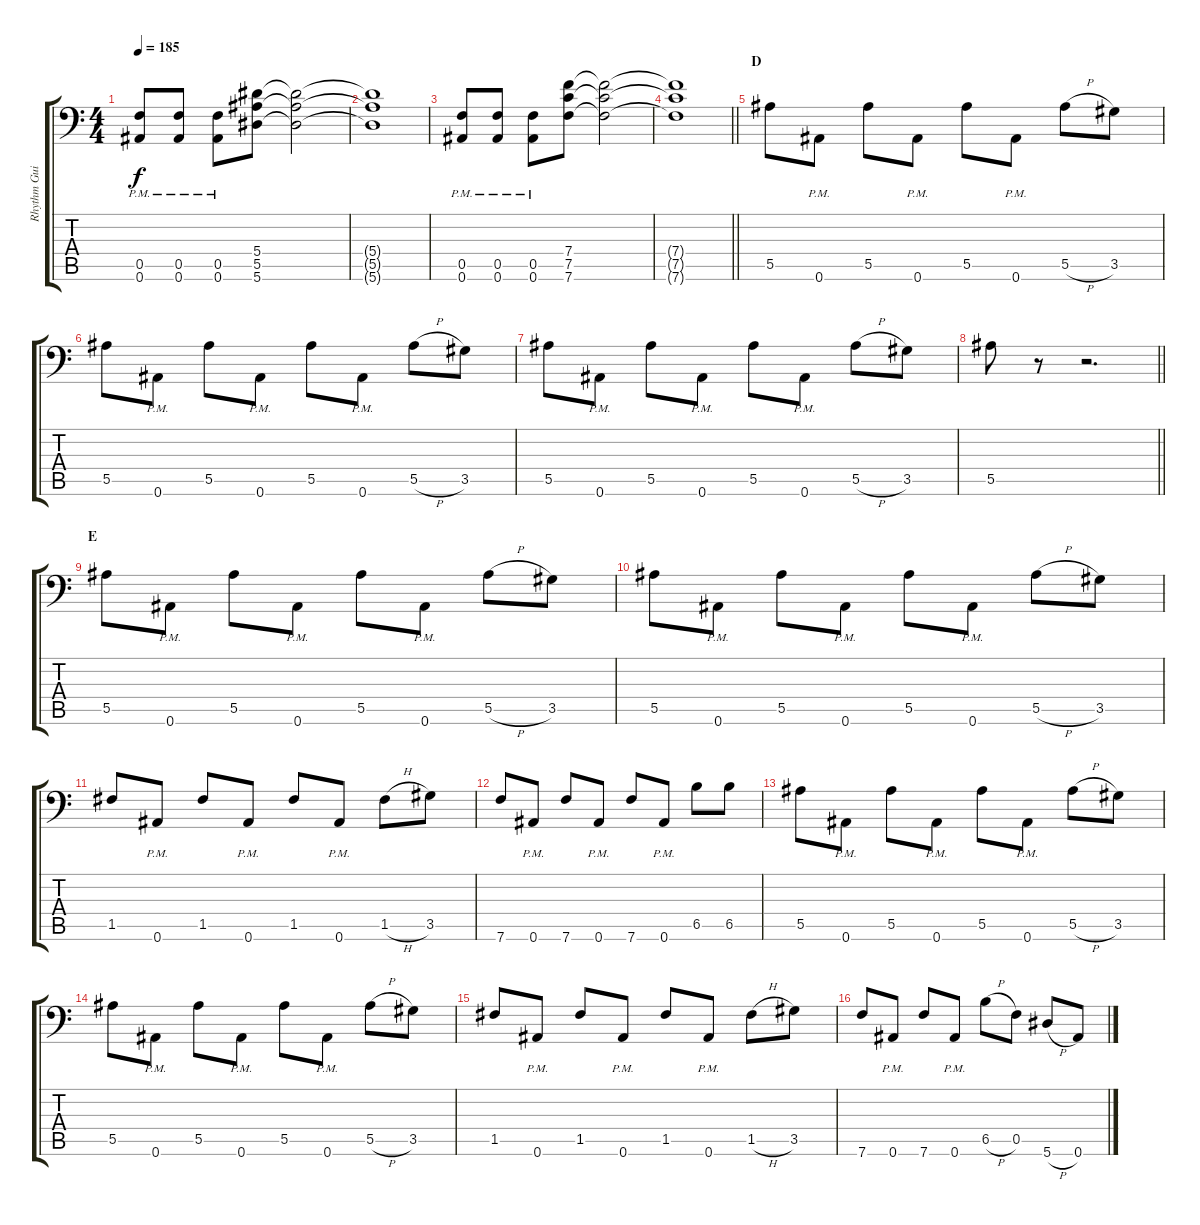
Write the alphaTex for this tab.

\track ("Rhythm Guitar: Chris Di Carlo" "Rhythm Gui") {instrument distortionguitar}
\staff {score tabs}
\tuning (C4 G3 Eb3 Bb2 F2 Bb1) {hide}
\ts (4 4)
\tempo 185
\clef f4
\ks c
(0.5{pm} 0.6{pm}).8{dy f} (0.5{pm} 0.6{pm}).8 (0.5{pm} 0.6{pm}).8 (5.4 5.5 5.6).8 (5.4{t} 5.5{t} 5.6{t}).2 |
(5.4{t} 5.5{t} 5.6{t}).1 |
(0.5{pm} 0.6{pm}).8 (0.5{pm} 0.6{pm}).8 (0.5{pm} 0.6{pm}).8 (7.4 7.5 7.6).8 (7.4{t} 7.5{t} 7.6{t}).2 |
\barLineRight lightlight
(7.4{t} 7.5{t} 7.6{t}).1 |
\section ("" "D")
5.5.8 0.6{pm}.8 5.5.8 0.6{pm}.8 5.5.8 0.6{pm}.8 5.5{h}.8 3.5.8 |
5.5.8 0.6{pm}.8 5.5.8 0.6{pm}.8 5.5.8 0.6{pm}.8 5.5{h}.8 3.5.8 |
5.5.8 0.6{pm}.8 5.5.8 0.6{pm}.8 5.5.8 0.6{pm}.8 5.5{h}.8 3.5.8 |
\barLineRight lightlight
5.5.8 r.8 r.2{d} |
\section ("" "E")
5.5.8 0.6{pm}.8 5.5.8 0.6{pm}.8 5.5.8 0.6{pm}.8 5.5{h}.8 3.5.8 |
5.5.8 0.6{pm}.8 5.5.8 0.6{pm}.8 5.5.8 0.6{pm}.8 5.5{h}.8 3.5.8 |
1.5.8 0.6{pm}.8 1.5.8 0.6{pm}.8 1.5.8 0.6{pm}.8 1.5{h}.8 3.5.8 |
7.6.8 0.6{pm}.8 7.6.8 0.6{pm}.8 7.6.8 0.6{pm}.8 6.5.8 6.5.8 |
5.5.8 0.6{pm}.8 5.5.8 0.6{pm}.8 5.5.8 0.6{pm}.8 5.5{h}.8 3.5.8 |
5.5.8 0.6{pm}.8 5.5.8 0.6{pm}.8 5.5.8 0.6{pm}.8 5.5{h}.8 3.5.8 |
1.5.8 0.6{pm}.8 1.5.8 0.6{pm}.8 1.5.8 0.6{pm}.8 1.5{h}.8 3.5.8 |
7.6.8 0.6{pm}.8 7.6.8 0.6{pm}.8 6.5{h}.8 0.5.8 5.6{h}.8 0.6.8
